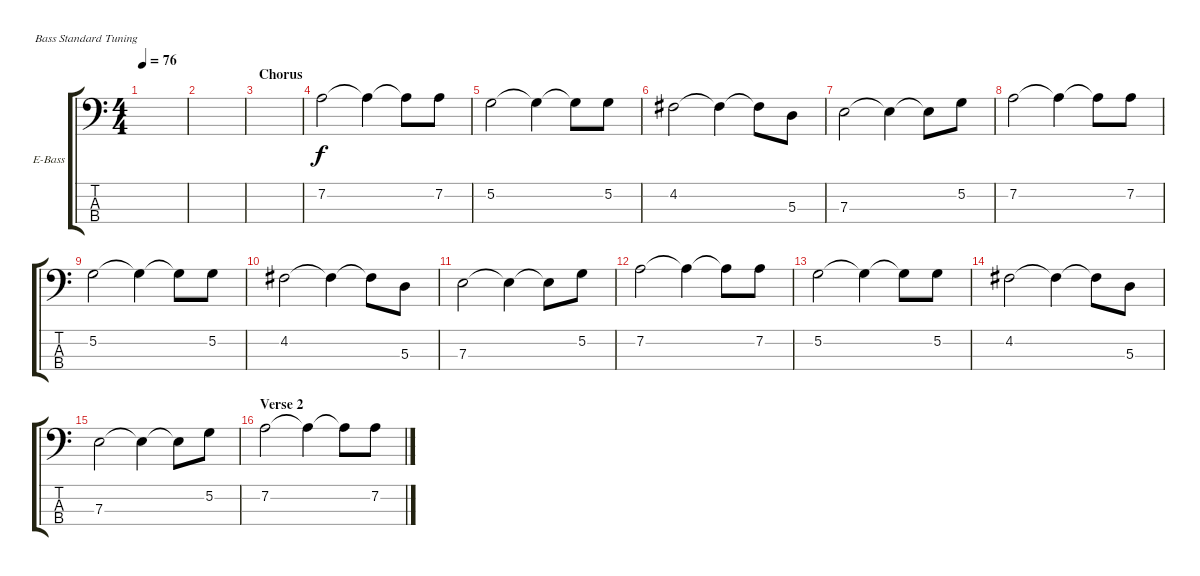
\bracketExtendMode groupsimilarinstruments
\firstSystemTrackNameOrientation horizontal
\otherSystemsTrackNameOrientation horizontal
\track ("Bass" "E-Bass") {instrument electricbassfinger}
\staff {score tabs}
\tuning (G2 D2 A1 E1)
\ts (4 4)
\tempo 76
\clef f4
\scale
0.333333
\ks c
|
\scale
0.333333 |
\section ("" "Chorus")
\scale
0.333333 |
\scale
0.333333 7.2.2 7.2{t}.4 7.2{t}.8 7.2.8 |
\scale
0.333333 5.2.2 5.2{t}.4 5.2{t}.8 5.2.8 |
\scale
0.333333 4.2.2 4.2{t}.4 4.2{t}.8 5.3.8 |
\scale
0.333333 7.3.2 7.3{t}.4 7.3{t}.8 5.2.8 |
\scale
0.333333 7.2.2 7.2{t}.4 7.2{t}.8 7.2.8 |
\scale
0.333333 5.2.2 5.2{t}.4 5.2{t}.8 5.2.8 |
\scale
0.333333 4.2.2 4.2{t}.4 4.2{t}.8 5.3.8 |
\scale
0.333333 7.3.2 7.3{t}.4 7.3{t}.8 5.2.8 |
\scale
0.333333 7.2.2 7.2{t}.4 7.2{t}.8 7.2.8 |
\scale
0.333333 5.2.2 5.2{t}.4 5.2{t}.8 5.2.8 |
\scale
0.333333 4.2.2 4.2{t}.4 4.2{t}.8 5.3.8 |
\scale
0.333333 7.3.2 7.3{t}.4 7.3{t}.8 5.2.8 |
\section ("" "Verse 2")
\scale
0.333333 7.2.2 7.2{t}.4 7.2{t}.8 7.2.8
